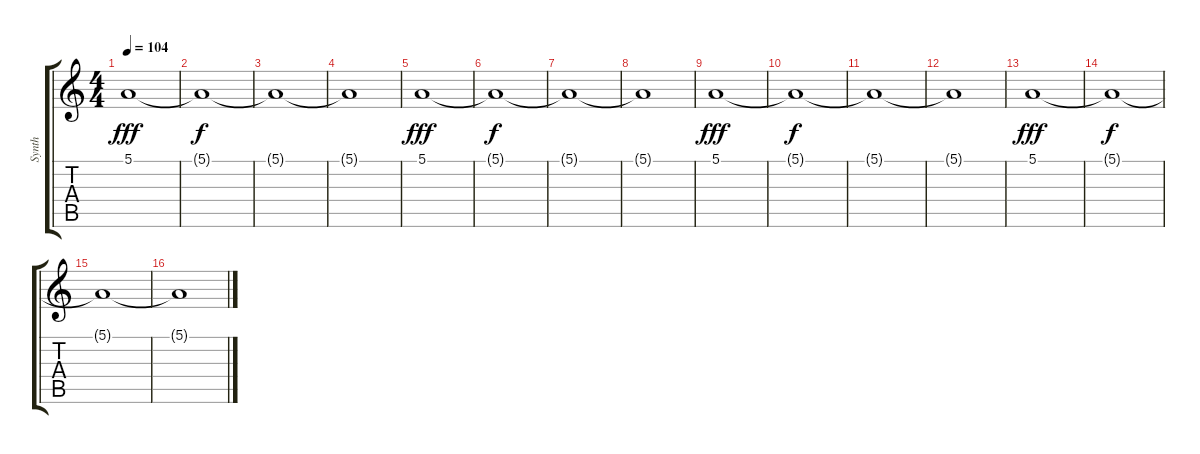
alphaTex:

\track ("Synth" "Synth") {instrument trumpet}
\staff {score tabs}
\tuning (E4 B3 G3 D3 A2 E2) {hide}
\ts (4 4)
\tempo 104
\clef g2
\ks c
5.1.1{dy fff} |
5.1{t}.1{dy f} |
5.1{t}.1 |
5.1{t}.1 |
5.1.1{dy fff} |
5.1{t}.1{dy f} |
5.1{t}.1 |
5.1{t}.1 |
5.1.1{dy fff} |
5.1{t}.1{dy f} |
5.1{t}.1 |
5.1{t}.1 |
5.1.1{dy fff} |
5.1{t}.1{dy f} |
5.1{t}.1 |
5.1{t}.1
